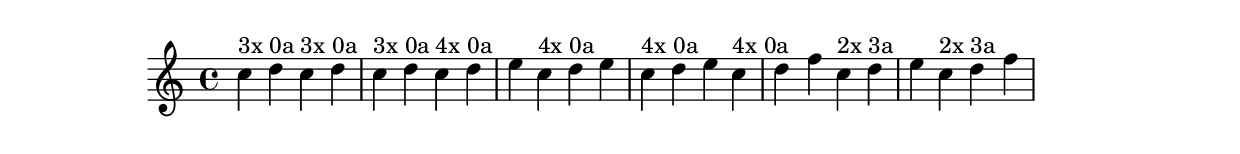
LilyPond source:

\version "2.2.0"

\header{
texidoc="
LilyPond has three modes for repeats: folded, unfolded and
semi-unfolded.  Unfolded repeats are fully written out. Semi unfolded
repeats have the body written and all alternatives sequentially.
Folded repeats have the body written and all alternatives
simultaneo.ly.  If the number of alternatives is larger than the
repeat count, the excess alternatives are ignored.  If the number of
alternatives is smaller, the first alternative is multiplied to get to
the number of repeats.

Unfolded behavior:
"
}

\score {

  \context Voice \notes\relative c'' {
\repeat unfold 3 { c^"3x 0a" d }
% less alts than body
\repeat unfold 4 { c^"4x 0a" d } \alternative { e f }
% more alts than body
\repeat unfold 2 { c^"2x 3a" d } \alternative { e f g } 
}}


